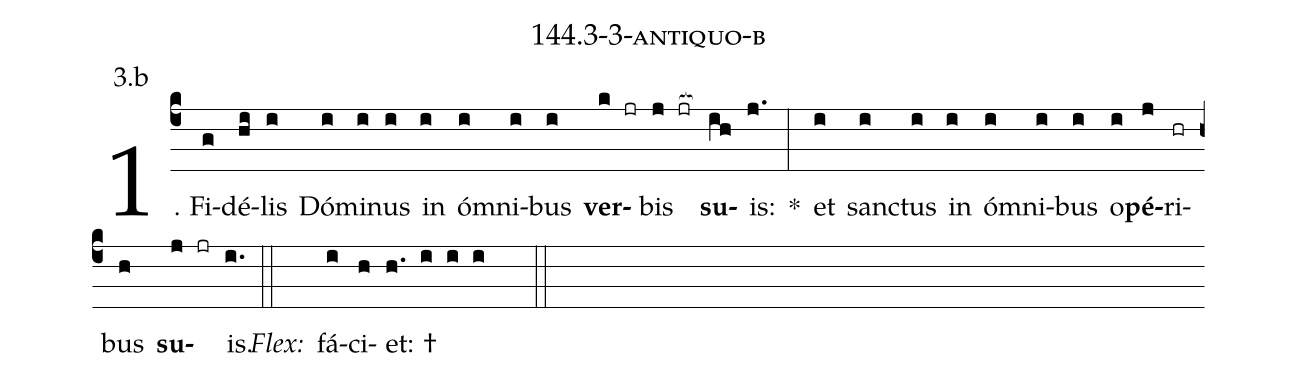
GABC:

name: 144.3-3-antiquo-b;
annotation: 3.b;
%%
(c4)1. Fi(g)dé(hi)lis(i) Dó(i)mi(i)nus(i) in(i) óm(i)ni(i)bus(i) <b>ver</b>(k jr)bis(j jr[ocb:1{]) <b>su</b>(ih[ocb:0}])is:(j.) *(:) et(i) sanc(i)tus(i) in(i) óm(i)ni(i)bus(i) o(i)<b>pé</b>(j)ri(hr)bus(h) <b>su</b>(j jr)is.(i.) (::)
<i>Flex:</i>()  fá(i)ci(h)et: †(h. i i i  ::)
